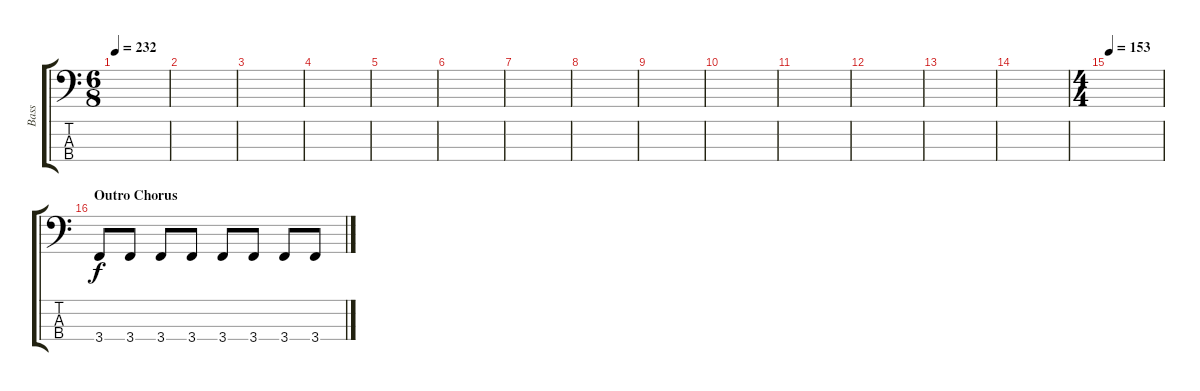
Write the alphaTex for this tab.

\track ("Bass" "Bass") {instrument electricbasspick}
\staff {score tabs}
\tuning (G2 D2 A1 D1) {hide}
\ts (6 8)
\tempo 232
\clef f4
\ks c
|
|
|
|
|
|
|
|
|
|
|
|
|
|
\ts (4 4)
\tempo 153
|
\section ("" "Outro Chorus")
3.4.8 3.4.8 3.4.8 3.4.8 3.4.8 3.4.8 3.4.8 3.4.8
